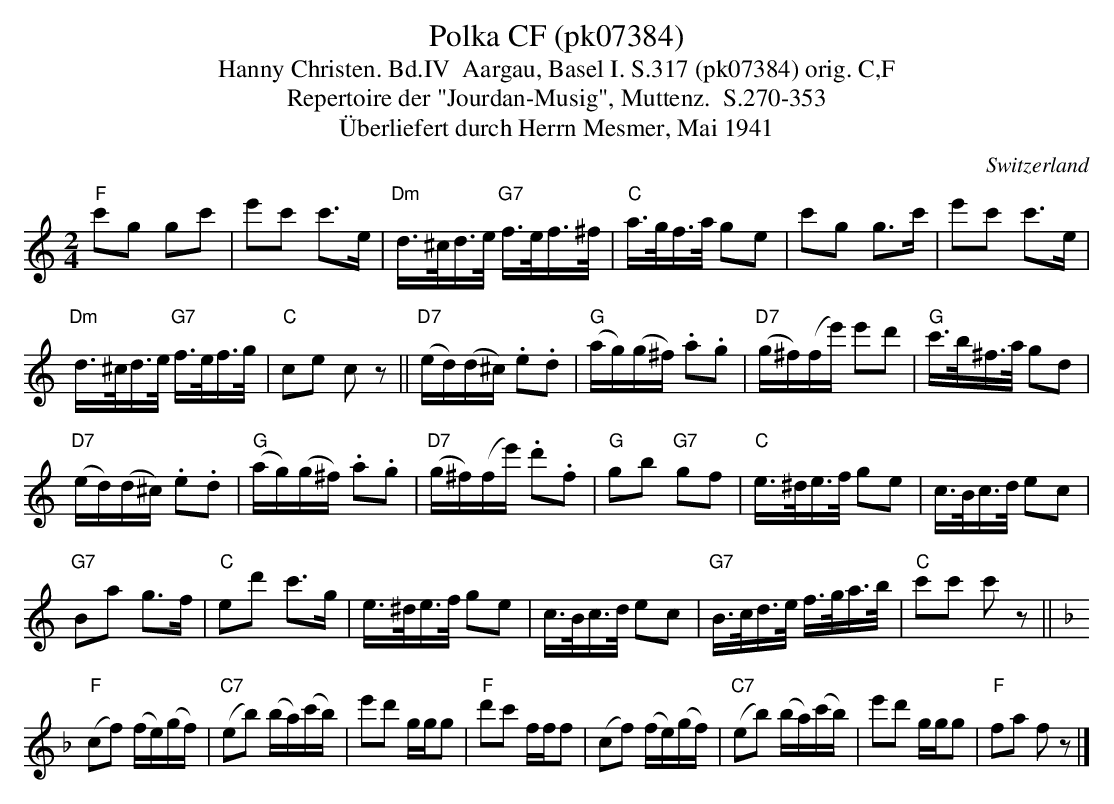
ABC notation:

X:1
T:Polka CF (pk07384)
T:Hanny Christen. Bd.IV  Aargau, Basel I. S.317 (pk07384) orig. C,F
T: Repertoire der "Jourdan-Musig", Muttenz.  S.270-353
T:Überliefert durch Herrn Mesmer, Mai 1941
M:2/4
L:1/16
O:Switzerland
K:C major
"F"c'2g2 g2c'2 | e'2c'2 c'3e | "Dm"d>^cd>e "G7"f>ef>^f | "C"a>gf>a g2e2 | c'2g2 g2>c'2 | e'2c'2 c'3e |
"Dm"d>^cd>e "G7"f>ef>g | "C"c2e2 c2z2 || ("D7"ed)(d^c) .e2.d2 | ("G"ag)(g^f) .a2.g2 | ("D7"g^f)(fe') e'2d'2 | "G"c'>b^f>a g2d2 |
("D7"ed)(d^c) .e2.d2 | ("G"ag)(g^f) .a2.g2 | ("D7"g^f)(fe') .d'2.f2 | "G"g2b2 "G7"g2f2 | "C"e>^de>f g2e2 | c>Bc>d e2c2 |
"G7"B2a2 g3f | "C"e2d'2 c'3g   | e>^de>f g2e2 | c>Bc>d e2c2 | "G7"B>cd>e f>ga>b | "C"c'2c'2 c'2z2 || [K:F]
("F"c2f2) (fe)(gf) | ("C7"e2b2) (ba)(c'b) | e'2d'2 ggg2 | "F"d'2c'2 fff2 | (c2f2) (fe)(gf) | ("C7"e2b2) (ba)(c'b) | e'2d'2 ggg2 | "F"f2a2 f2z2 |]
